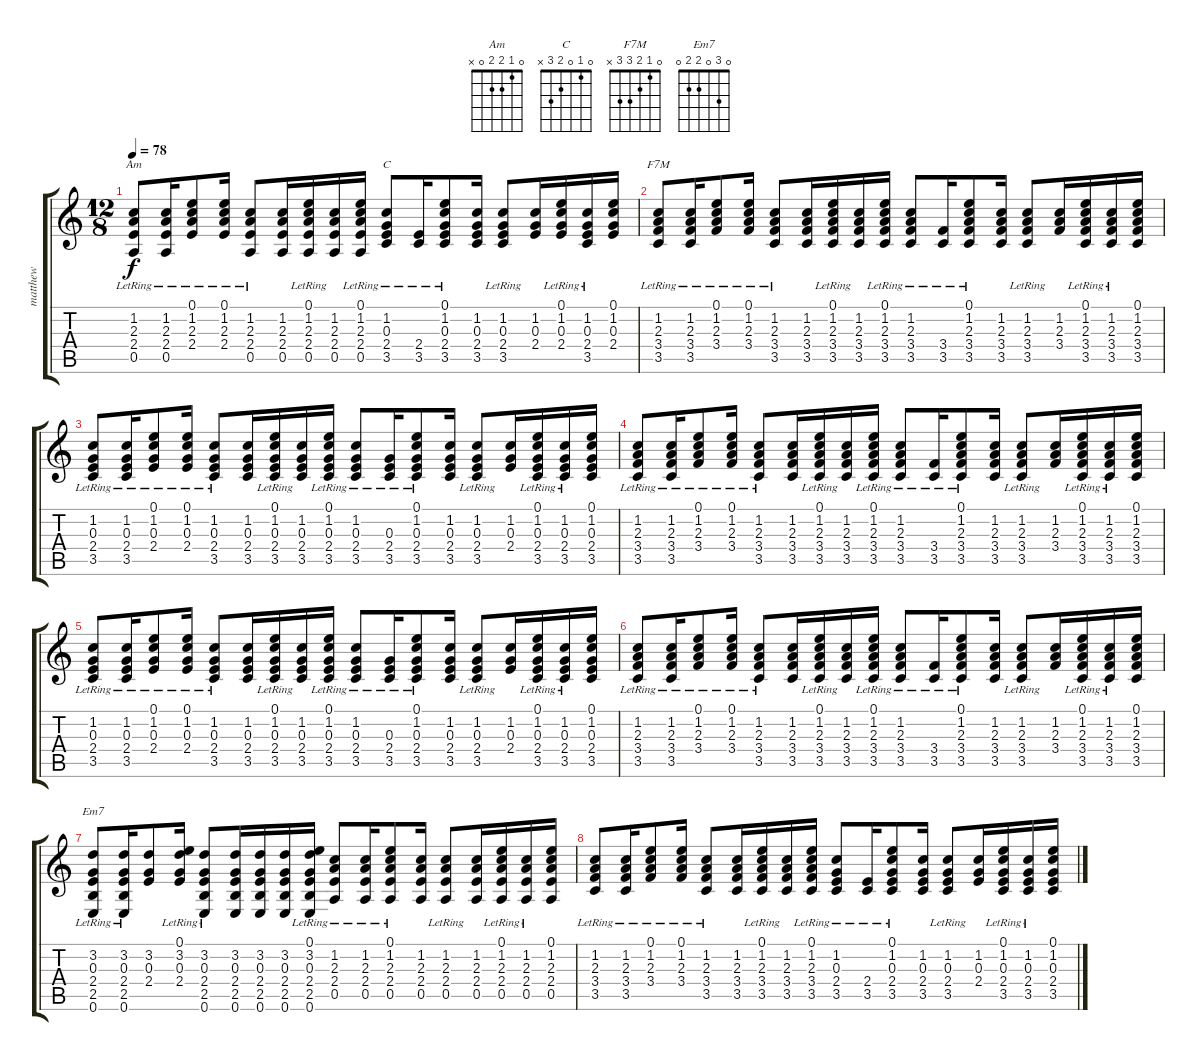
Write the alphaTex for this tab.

\track ("matthew" "matthew") {mute instrument acousticguitarsteel}
\staff {score tabs}
\tuning (E4 B3 G3 D3 A2 E2) {hide}
\chord ("Am" 0 1 2 2 0 x)
\chord ("C" 0 1 0 2 3 x)
\chord ("F7M" 0 1 2 3 3 x)
\chord ("Em7" 0 3 0 2 2 0)
\ts (12 8)
\tempo 78
\clef g2
\ks c
(1.2 2.3 2.4 0.5{lr}).8{ch "Am" dy f} (1.2 2.3 2.4 0.5{lr}).16 (0.1{lr} 1.2 2.3 2.4).8 (0.1 1.2{lr} 2.3 2.4).16 (1.2{lr} 2.3 2.4 0.5{lr}).8 (1.2 2.3 2.4 0.5).16 (0.1{lr} 1.2 2.3 2.4 0.5).16 (1.2 2.3 2.4 0.5).16 (0.1{lr} 1.2 2.3 2.4 0.5).16 (1.2{lr} 0.3{lr} 2.4 3.5).8{ch "C"} (2.4{lr} 3.5).16 (0.1{lr} 1.2 0.3 2.4 3.5).8 (1.2 0.3 2.4 3.5).16 (1.2 0.3 2.4 3.5{lr}).8 (1.2 0.3 2.4).16 (0.1{lr} 1.2 0.3 2.4).16 (1.2 0.3 2.4 3.5{lr}).16 (0.1 1.2 0.3 2.4).16 |
(1.2 2.3 3.4 3.5{lr}).8{ch "F7M"} (1.2 2.3 3.4 3.5{lr}).16 (0.1{lr} 1.2 2.3 3.4).8 (0.1 1.2{lr} 2.3 3.4).16 (1.2{lr} 2.3 3.4 3.5{lr}).8 (1.2 2.3 3.4 3.5).16 (0.1{lr} 1.2 2.3 3.4 3.5).16 (1.2 2.3 3.4 3.5).16 (0.1{lr} 1.2 2.3 3.4 3.5).16 (1.2{lr} 2.3{lr} 3.4 3.5).8 (3.4{lr} 3.5).16 (0.1{lr} 1.2 2.3 3.4 3.5).8 (1.2 2.3 3.4 3.5).16 (1.2 2.3 3.4 3.5{lr}).8 (1.2 2.3 3.4).16 (0.1{lr} 1.2 2.3 3.4 3.5).16 (1.2 2.3 3.4 3.5{lr}).16 (0.1 1.2 2.3 3.4 3.5).16 |
(1.2 0.3 2.4 3.5{lr}).8 (1.2 0.3 2.4 3.5{lr}).16 (0.1{lr} 1.2 0.3 2.4).8 (0.1 1.2{lr} 0.3 2.4).16 (1.2{lr} 0.3 2.4 3.5{lr}).8 (1.2 0.3 2.4 3.5).16 (0.1{lr} 1.2 0.3 2.4 3.5).16 (1.2 0.3 2.4 3.5).16 (0.1{lr} 1.2 0.3 2.4 3.5).16 (1.2{lr} 0.3{lr} 2.4 3.5).8 (0.3 2.4{lr} 3.5).16 (0.1{lr} 1.2 0.3 2.4 3.5).8 (1.2 0.3 2.4 3.5).16 (1.2 0.3 2.4 3.5{lr}).8 (1.2 0.3 2.4).16 (0.1{lr} 1.2 0.3 2.4 3.5).16 (1.2 0.3 2.4 3.5{lr}).16 (0.1 1.2 0.3 2.4 3.5).16 |
(1.2 2.3 3.4 3.5{lr}).8 (1.2 2.3 3.4 3.5{lr}).16 (0.1{lr} 1.2 2.3 3.4).8 (0.1 1.2{lr} 2.3 3.4).16 (1.2{lr} 2.3 3.4 3.5{lr}).8 (1.2 2.3 3.4 3.5).16 (0.1{lr} 1.2 2.3 3.4 3.5).16 (1.2 2.3 3.4 3.5).16 (0.1{lr} 1.2 2.3 3.4 3.5).16 (1.2{lr} 2.3{lr} 3.4 3.5).8 (3.4{lr} 3.5).16 (0.1{lr} 1.2 2.3 3.4 3.5).8 (1.2 2.3 3.4 3.5).16 (1.2 2.3 3.4 3.5{lr}).8 (1.2 2.3 3.4).16 (0.1{lr} 1.2 2.3 3.4 3.5).16 (1.2 2.3 3.4 3.5{lr}).16 (0.1 1.2 2.3 3.4 3.5).16 |
(1.2 0.3 2.4 3.5{lr}).8 (1.2 0.3 2.4 3.5{lr}).16 (0.1{lr} 1.2 0.3 2.4).8 (0.1 1.2{lr} 0.3 2.4).16 (1.2{lr} 0.3 2.4 3.5{lr}).8 (1.2 0.3 2.4 3.5).16 (0.1{lr} 1.2 0.3 2.4 3.5).16 (1.2 0.3 2.4 3.5).16 (0.1{lr} 1.2 0.3 2.4 3.5).16 (1.2{lr} 0.3{lr} 2.4 3.5).8 (0.3 2.4{lr} 3.5).16 (0.1{lr} 1.2 0.3 2.4 3.5).8 (1.2 0.3 2.4 3.5).16 (1.2 0.3 2.4 3.5{lr}).8 (1.2 0.3 2.4).16 (0.1{lr} 1.2 0.3 2.4 3.5).16 (1.2 0.3 2.4 3.5{lr}).16 (0.1 1.2 0.3 2.4 3.5).16 |
(1.2 2.3 3.4 3.5{lr}).8 (1.2 2.3 3.4 3.5{lr}).16 (0.1{lr} 1.2 2.3 3.4).8 (0.1 1.2{lr} 2.3 3.4).16 (1.2{lr} 2.3 3.4 3.5{lr}).8 (1.2 2.3 3.4 3.5).16 (0.1{lr} 1.2 2.3 3.4 3.5).16 (1.2 2.3 3.4 3.5).16 (0.1{lr} 1.2 2.3 3.4 3.5).16 (1.2{lr} 2.3{lr} 3.4 3.5).8 (3.4{lr} 3.5).16 (0.1{lr} 1.2 2.3 3.4 3.5).8 (1.2 2.3 3.4 3.5).16 (1.2 2.3 3.4 3.5{lr}).8 (1.2 2.3 3.4).16 (0.1{lr} 1.2 2.3 3.4 3.5).16 (1.2 2.3 3.4 3.5{lr}).16 (0.1 1.2 2.3 3.4 3.5).16 |
(3.2 0.3 2.4 2.5{lr} 0.6).8{ch "Em7"} (3.2 0.3 2.4 2.5{lr} 0.6).16 (3.2 0.3 2.4).8 (0.1 3.2{lr} 0.3 2.4).16 (3.2{lr} 0.3 2.4 2.5{lr} 0.6).8 (3.2 0.3 2.4 2.5 0.6).16 (3.2 0.3 2.4 2.5 0.6).16 (3.2 0.3 2.4 2.5 0.6).16 (0.1{lr} 3.2 0.3 2.4 2.5 0.6).16 (1.2{lr} 2.3{lr} 2.4 0.5).8 (1.2 2.3 2.4{lr} 0.5).16 (0.1{lr} 1.2 2.3 2.4 0.5).8 (1.2 2.3 2.4 0.5).16 (1.2 2.3 2.4 0.5{lr}).8 (1.2 2.3 2.4 0.5).16 (0.1{lr} 1.2 2.3 2.4 0.5).16 (1.2 2.3 2.4 0.5{lr}).16 (0.1 1.2 2.3 2.4 0.5).16 |
(1.2 2.3 3.4 3.5{lr}).8 (1.2 2.3 3.4 3.5{lr}).16 (0.1{lr} 1.2 2.3 3.4).8 (0.1 1.2{lr} 2.3 3.4).16 (1.2{lr} 2.3 3.4 3.5{lr}).8 (1.2 2.3 3.4 3.5).16 (0.1{lr} 1.2 2.3 3.4 3.5).16 (1.2 2.3 3.4 3.5).16 (0.1{lr} 1.2 2.3 3.4 3.5).16 (1.2{lr} 0.3{lr} 2.4 3.5).8 (2.4{lr} 3.5).16 (0.1{lr} 1.2 0.3 2.4 3.5).8 (1.2 0.3 2.4 3.5).16 (1.2 0.3 2.4 3.5{lr}).8 (1.2 0.3 2.4).16 (0.1{lr} 1.2 0.3 2.4 3.5).16 (1.2 0.3 2.4 3.5{lr}).16 (0.1 1.2 0.3 2.4 3.5).16
